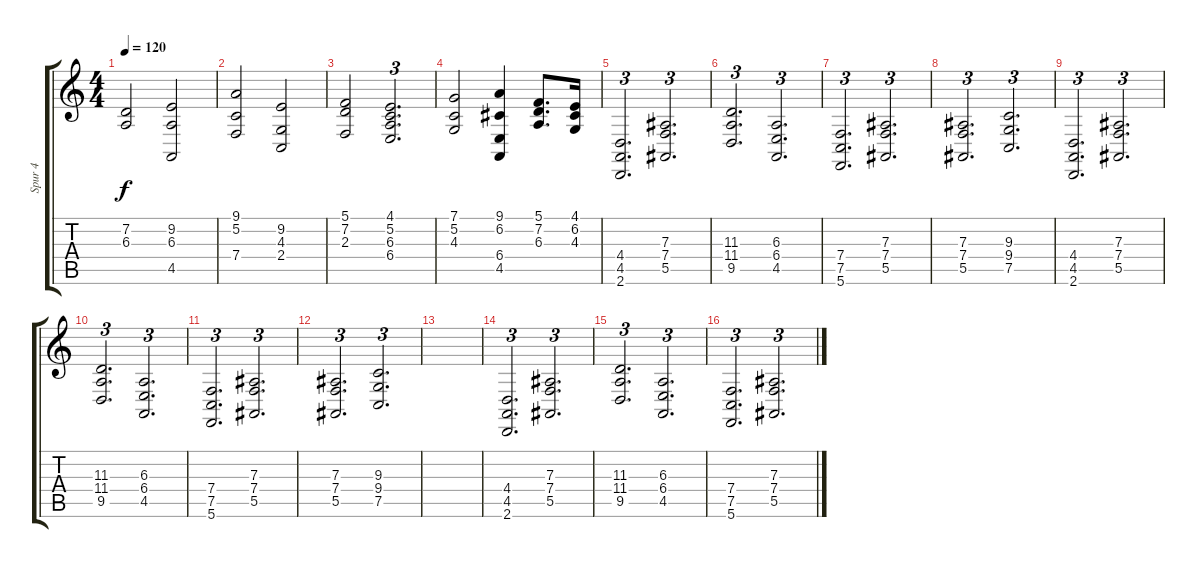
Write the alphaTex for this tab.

\track ("Spur 4" "Spur 4") {instrument cello}
\staff {score tabs}
\tuning (C4 G3 Eb3 Bb2 F2 C2) {hide}
\ts (4 4)
\tempo 120
\clef g2
\ks c
(7.2 6.3).2{dy f volume 10} (9.2 6.3 4.5).2 |
(9.1 5.2 7.4).2 (9.2 4.3 2.4).2 |
(5.1 7.2 2.3).2 (4.1 5.2 6.3 6.4).2{d tu (3 2)} |
(7.1 5.2 4.3).2 (9.1 6.2 6.4 4.5).4 (5.1 7.2 6.3).8{d} (4.1 6.2 4.3).16 |
(4.4 4.5 2.6).2{d tu (3 2)} (7.3 7.4 5.5).2{d tu (3 2)} |
(11.3 11.4 9.5).2{d tu (3 2)} (6.3 6.4 4.5).2{d tu (3 2)} |
(7.4 7.5 5.6).2{d tu (3 2)} (7.3 7.4 5.5).2{d tu (3 2)} |
(7.3 7.4 5.5).2{d tu (3 2)} (9.3 9.4 7.5).2{d tu (3 2)} |
(4.4 4.5 2.6).2{d tu (3 2)} (7.3 7.4 5.5).2{d tu (3 2)} |
(11.3 11.4 9.5).2{d tu (3 2)} (6.3 6.4 4.5).2{d tu (3 2)} |
(7.4 7.5 5.6).2{d tu (3 2)} (7.3 7.4 5.5).2{d tu (3 2)} |
(7.3 7.4 5.5).2{d tu (3 2)} (9.3 9.4 7.5).2{d tu (3 2)} |
|
(4.4 4.5 2.6).2{d tu (3 2)} (7.3 7.4 5.5).2{d tu (3 2)} |
(11.3 11.4 9.5).2{d tu (3 2)} (6.3 6.4 4.5).2{d tu (3 2)} |
(7.4 7.5 5.6).2{d tu (3 2)} (7.3 7.4 5.5).2{d tu (3 2)}
